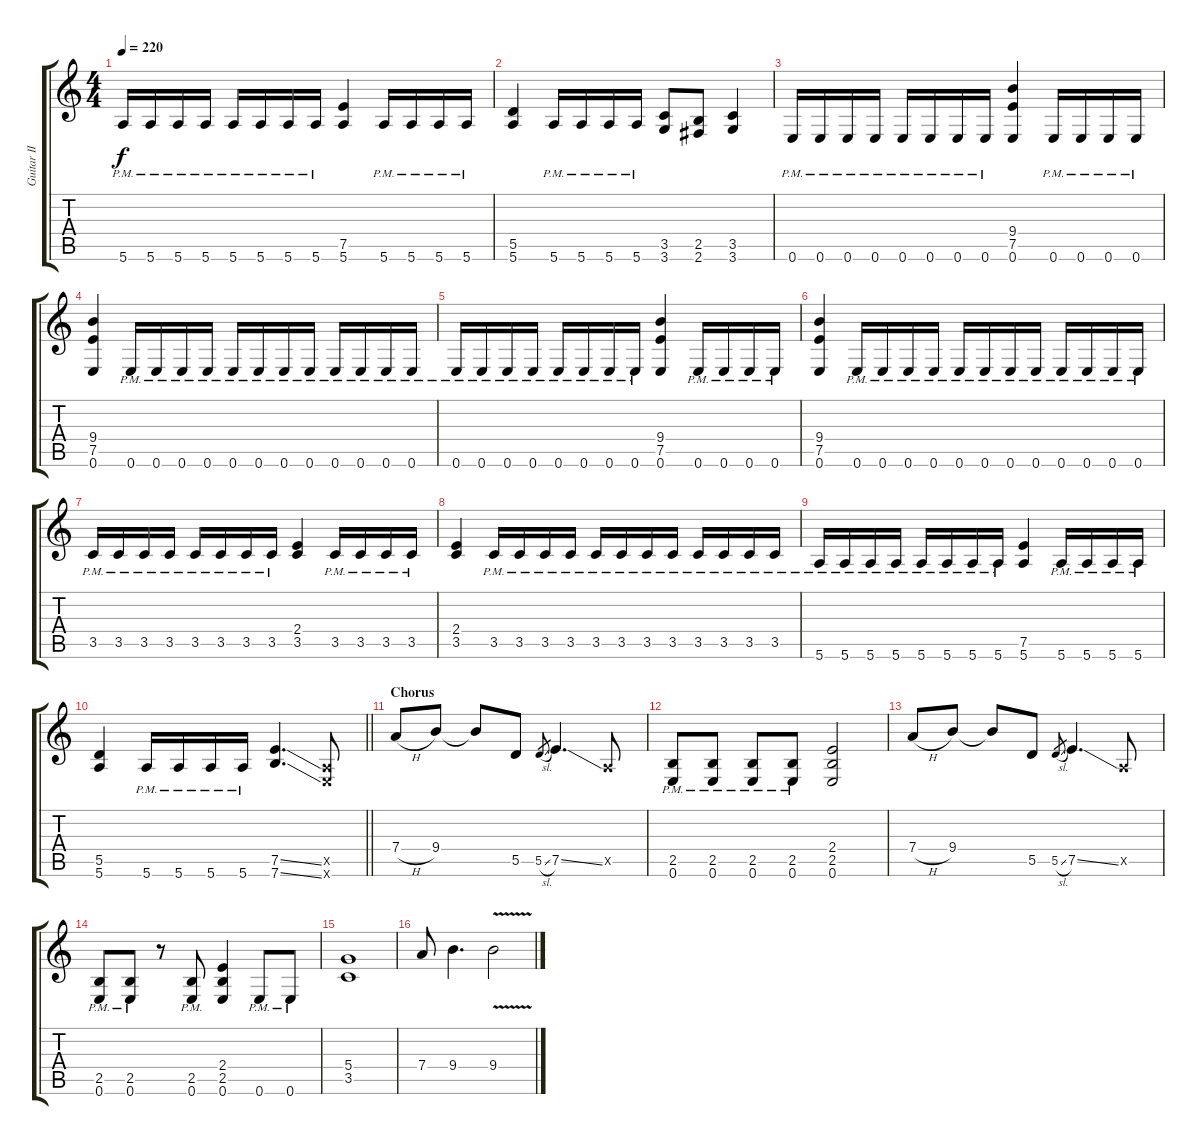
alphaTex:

\track ("Guitar II" "Guitar II") {instrument distortionguitar}
\staff {score tabs}
\tuning (E4 B3 G3 D3 A2 E2) {hide}
\ts (4 4)
\tempo 220
\clef g2
\ks c
5.6{pm}.16{dy f} 5.6{pm}.16 5.6{pm}.16 5.6{pm}.16 5.6{pm}.16 5.6{pm}.16 5.6{pm}.16 5.6{pm}.16 (7.5 5.6).4 5.6{pm}.16 5.6{pm}.16 5.6{pm}.16 5.6{pm}.16 |
(5.5 5.6).4 5.6{pm}.16 5.6{pm}.16 5.6{pm}.16 5.6{pm}.16 (3.5 3.6).8 (2.5 2.6).8 (3.5 3.6).4 |
0.6{pm}.16 0.6{pm}.16 0.6{pm}.16 0.6{pm}.16 0.6{pm}.16 0.6{pm}.16 0.6{pm}.16 0.6{pm}.16 (9.4 7.5 0.6).4 0.6{pm}.16 0.6{pm}.16 0.6{pm}.16 0.6{pm}.16 |
(9.4 7.5 0.6).4 0.6{pm}.16 0.6{pm}.16 0.6{pm}.16 0.6{pm}.16 0.6{pm}.16 0.6{pm}.16 0.6{pm}.16 0.6{pm}.16 0.6{pm}.16 0.6{pm}.16 0.6{pm}.16 0.6{pm}.16 |
0.6{pm}.16 0.6{pm}.16 0.6{pm}.16 0.6{pm}.16 0.6{pm}.16 0.6{pm}.16 0.6{pm}.16 0.6{pm}.16 (9.4 7.5 0.6).4 0.6{pm}.16 0.6{pm}.16 0.6{pm}.16 0.6{pm}.16 |
(9.4 7.5 0.6).4 0.6{pm}.16 0.6{pm}.16 0.6{pm}.16 0.6{pm}.16 0.6{pm}.16 0.6{pm}.16 0.6{pm}.16 0.6{pm}.16 0.6{pm}.16 0.6{pm}.16 0.6{pm}.16 0.6{pm}.16 |
3.5{pm}.16 3.5{pm}.16 3.5{pm}.16 3.5{pm}.16 3.5{pm}.16 3.5{pm}.16 3.5{pm}.16 3.5{pm}.16 (2.4 3.5).4 3.5{pm}.16 3.5{pm}.16 3.5{pm}.16 3.5{pm}.16 |
(2.4 3.5).4 3.5{pm}.16 3.5{pm}.16 3.5{pm}.16 3.5{pm}.16 3.5{pm}.16 3.5{pm}.16 3.5{pm}.16 3.5{pm}.16 3.5{pm}.16 3.5{pm}.16 3.5{pm}.16 3.5{pm}.16 |
5.6{pm}.16 5.6{pm}.16 5.6{pm}.16 5.6{pm}.16 5.6{pm}.16 5.6{pm}.16 5.6{pm}.16 5.6{pm}.16 (7.5 5.6).4 5.6{pm}.16 5.6{pm}.16 5.6{pm}.16 5.6{pm}.16 |
\barLineRight lightlight
(5.5 5.6).4 5.6{pm}.16 5.6{pm}.16 5.6{pm}.16 5.6{pm}.16 (7.5{ss} 7.6{ss}).4{d} (0.5{x} 0.6{x}).8 |
\section ("" "Chorus")
7.4{h}.8 9.4.8 9.4{t}.8 5.5.8 5.5{sl}.8{gr} 7.5{ss}.4{d} 0.5{x}.8 |
(2.5{pm} 0.6{pm}).8 (2.5{pm} 0.6{pm}).8 (2.5{pm} 0.6{pm}).8 (2.5{pm} 0.6{pm}).8 (2.4 2.5 0.6).2 |
7.4{h}.8 9.4.8 9.4{t}.8 5.5.8 5.5{sl}.8{gr} 7.5{ss}.4{d} 0.5{x}.8 |
(2.5{pm} 0.6{pm}).8 (2.5{pm} 0.6{pm}).8 r.8 (2.5{pm} 0.6{pm}).8 (2.4 2.5 0.6).4 0.6{pm}.8 0.6{pm}.8 |
(5.4 3.5).1 |
7.4.8 9.4.4{d} 9.4{v}.2
